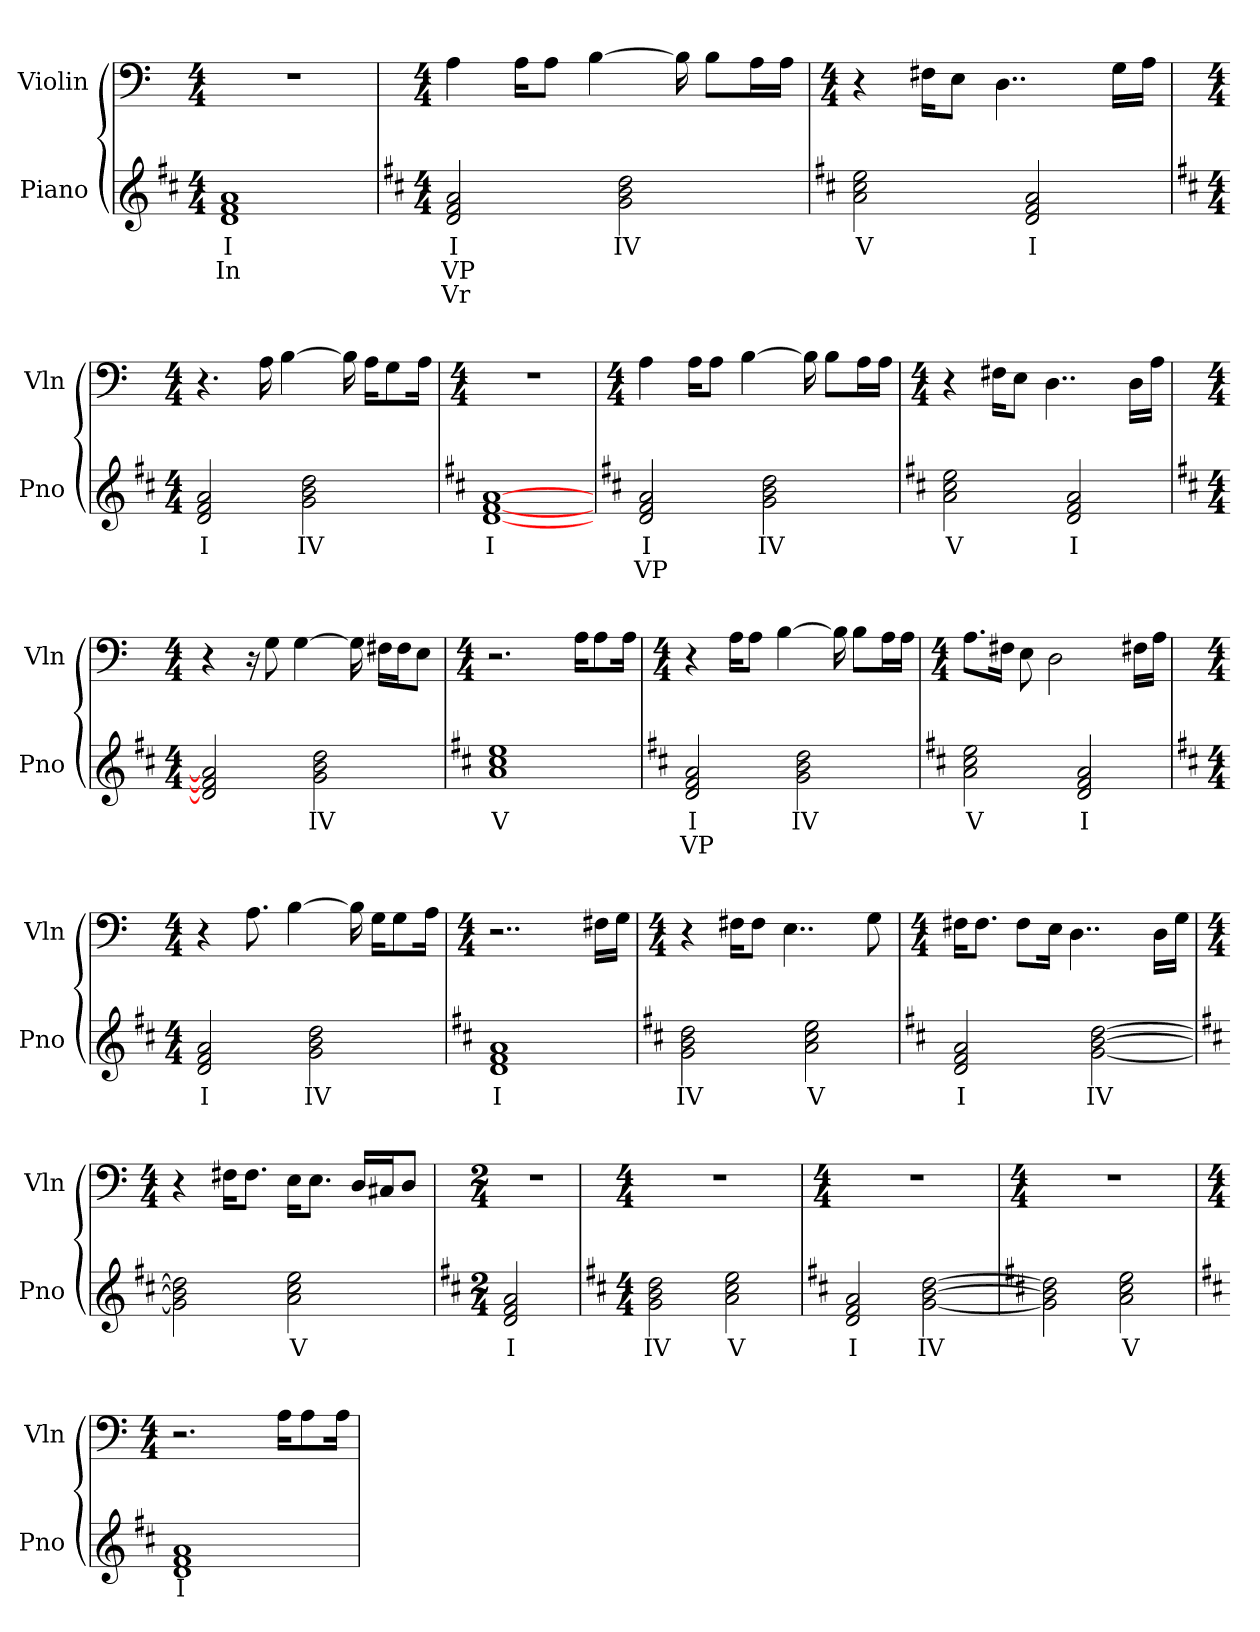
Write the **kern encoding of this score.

**kern	**text	**text	**text	**kern
*part2	*part2	*part2	*part2	*part1
*staff2	*staff2	*staff2	*staff2	*staff1
*I"Piano	*	*	*	*I"Violin
*I'Pno	*	*	*	*I'Vln
*k[f#c#]	*	*	*	*
*D:	*	*	*	*
*M4/4	*	*	*	*M4/4
=	=	=	=	=
1d 1f# 1a	I	In	.	1r
=	=	=	=	=
*k[f#c#]	*	*	*	*
*D:	*	*	*	*
*M4/4	*	*	*	*M4/4
2d 2f# 2a	I	VP	Vr	4A
.	.	.	.	16AKL
.	.	.	.	8AJ
.	.	.	.	[4B
2g 2b 2dd	IV	.	.	.
.	.	.	.	16B]
.	.	.	.	8BL
.	.	.	.	16AL
.	.	.	.	16AJJ
=	=	=	=	=
*k[f#c#]	*	*	*	*
*D:	*	*	*	*
*	*	*	*	*M4/4
2a 2cc# 2ee	V	.	.	4r
.	.	.	.	16F#XKL
.	.	.	.	8EJ
.	.	.	.	4..D
2d 2f# 2a	I	.	.	.
.	.	.	.	16GLL
.	.	.	.	16AJJ
=	=	=	=	=
*k[f#c#]	*	*	*	*
*D:	*	*	*	*
*M4/4	*	*	*	*M4/4
2d 2f# 2a	I	.	.	4.r
.	.	.	.	16A
.	.	.	.	[4B
2g 2b 2dd	IV	.	.	.
.	.	.	.	16B]
.	.	.	.	16AKL
.	.	.	.	8G
.	.	.	.	16AJk
=	=	=	=	=
*k[f#c#]	*	*	*	*
*D:	*	*	*	*
*	*	*	*	*M4/4
[1d [1f# [1a	I	.	.	1r
=	=	=	=	=
*k[f#c#]	*	*	*	*
*D:	*	*	*	*
*	*	*	*	*M4/4
2d 2f# 2a	I	VP	.	4A
.	.	.	.	16AKL
.	.	.	.	8AJ
.	.	.	.	[4B
2g 2b 2dd	IV	.	.	.
.	.	.	.	16B]
.	.	.	.	8BL
.	.	.	.	16AL
.	.	.	.	16AJJ
=	=	=	=	=
*k[f#c#]	*	*	*	*
*D:	*	*	*	*
*	*	*	*	*M4/4
2a 2cc# 2ee	V	.	.	4r
.	.	.	.	16F#XKL
.	.	.	.	8EJ
.	.	.	.	4..D
2d 2f# 2a	I	.	.	.
.	.	.	.	16DLL
.	.	.	.	16AJJ
=	=	=	=	=
*k[f#c#]	*	*	*	*
*D:	*	*	*	*
*M4/4	*	*	*	*M4/4
2d] 2f#] 2a]	.	.	.	4r
.	.	.	.	16r
.	.	.	.	8G
.	.	.	.	[4G
2g 2b 2dd	IV	.	.	.
.	.	.	.	16G]
.	.	.	.	16F#XLL
.	.	.	.	16F#J
.	.	.	.	8EJ
=	=	=	=	=
*k[f#c#]	*	*	*	*
*D:	*	*	*	*
*	*	*	*	*M4/4
1a 1cc# 1ee	V	.	.	2.r
.	.	.	.	16AKL
.	.	.	.	8A
.	.	.	.	16AJk
=	=	=	=	=
*k[f#c#]	*	*	*	*
*D:	*	*	*	*
*	*	*	*	*M4/4
2d 2f# 2a	I	VP	.	4r
.	.	.	.	16AKL
.	.	.	.	8AJ
.	.	.	.	[4B
2g 2b 2dd	IV	.	.	.
.	.	.	.	16B]
.	.	.	.	8BL
.	.	.	.	16AL
.	.	.	.	16AJJ
=	=	=	=	=
*k[f#c#]	*	*	*	*
*D:	*	*	*	*
*	*	*	*	*M4/4
2a 2cc# 2ee	V	.	.	8.AL
.	.	.	.	16F#XJk
.	.	.	.	8E
.	.	.	.	2D
2d 2f# 2a	I	.	.	.
.	.	.	.	16F#XLL
.	.	.	.	16AJJ
=	=	=	=	=
*k[f#c#]	*	*	*	*
*D:	*	*	*	*
*M4/4	*	*	*	*M4/4
2d 2f# 2a	I	.	.	4r
.	.	.	.	8.A
.	.	.	.	[4B
2g 2b 2dd	IV	.	.	.
.	.	.	.	16B]
.	.	.	.	16GKL
.	.	.	.	8G
.	.	.	.	16AJk
=	=	=	=	=
*k[f#c#]	*	*	*	*
*D:	*	*	*	*
*	*	*	*	*M4/4
1d 1f# 1a	I	.	.	2..r
.	.	.	.	16F#XLL
.	.	.	.	16GJJ
=	=	=	=	=
*k[f#c#]	*	*	*	*
*D:	*	*	*	*
*	*	*	*	*M4/4
2g 2b 2dd	IV	.	.	4r
.	.	.	.	16F#XKL
.	.	.	.	8F#J
.	.	.	.	4..E
2a 2cc# 2ee	V	.	.	.
.	.	.	.	8G
=	=	=	=	=
*k[f#c#]	*	*	*	*
*D:	*	*	*	*
*	*	*	*	*M4/4
2d 2f# 2a	I	.	.	16F#XKL
.	.	.	.	8.F#J
.	.	.	.	8F#L
.	.	.	.	16EJk
.	.	.	.	4..D
[2g [2b [2dd	IV	.	.	.
.	.	.	.	16DLL
.	.	.	.	16GJJ
=	=	=	=	=
*k[f#c#]	*	*	*	*
*D:	*	*	*	*
*	*	*	*	*M4/4
2g] 2b] 2dd]	.	.	.	4r
.	.	.	.	16F#XKL
.	.	.	.	8.F#J
2a 2cc# 2ee	V	.	.	16EKL
.	.	.	.	8.EJ
.	.	.	.	16DLL
.	.	.	.	16C#XJ
.	.	.	.	8DJ
=	=	=	=	=
*k[f#c#]	*	*	*	*
*D:	*	*	*	*
*M2/4	*	*	*	*M2/4
2d 2f# 2a	I	.	.	2r
=	=	=	=	=
*k[f#c#]	*	*	*	*
*D:	*	*	*	*
*M4/4	*	*	*	*M4/4
2g 2b 2dd	IV	.	.	1r
2a 2cc# 2ee	V	.	.	.
=	=	=	=	=
*k[f#c#]	*	*	*	*
*D:	*	*	*	*
*	*	*	*	*M4/4
2d 2f# 2a	I	.	.	1r
[2g [2b [2dd	IV	.	.	.
=	=	=	=	=
*k[f#c#]	*	*	*	*
*D:	*	*	*	*
*	*	*	*	*M4/4
2g] 2b] 2dd]	.	.	.	1r
2a 2cc# 2ee	V	.	.	.
=	=	=	=	=
*k[f#c#]	*	*	*	*
*D:	*	*	*	*
*	*	*	*	*M4/4
1d 1f# 1a	I	.	.	2.r
.	.	.	.	16AKL
.	.	.	.	8A
.	.	.	.	16AJk
=	=	=	=	=
*-	*-	*-	*-	*-
